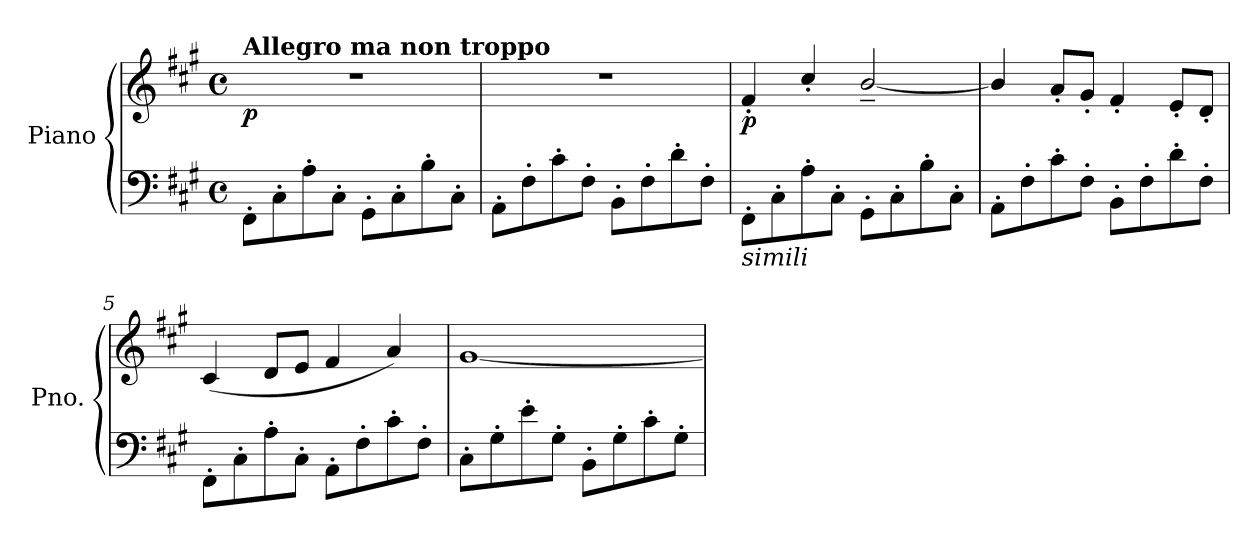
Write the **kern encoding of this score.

**kern	**kern	**dynam
*part1	*part1	*part1
*staff2	*staff1	*staff1/2
*I"Piano	*	*
*I'Pno.	*	*
*clefF4	*clefG2	*
*k[f#c#g#]	*k[f#c#g#]	*
*M4/4	*M4/4	*
*met(c)	*met(c)	*
=1	=1	=1
!	!LO:TX:a:B:t=Allegro ma non troppo	!
!	!	!LO:DY:b
8FF#'\L	1r	p
8C#'\	.	.
8A'\	.	.
8C#'\J	.	.
8GG#'\L	.	.
8C#'\	.	.
8B'\	.	.
8C#'\J	.	.
=2	=2	=2
8AA'\L	1r	.
8F#'\	.	.
8c#'\	.	.
8F#'\J	.	.
8BB'\L	.	.
8F#'\	.	.
8d'\	.	.
8F#'\J	.	.
=3	=3	=3
!LO:TX:b:i:t=simili	!	!
!	!	!LO:DY:b
8FF#'\L	4f#'/	p
8C#'\	.	.
8A'\	4cc#'/	.
8C#'\J	.	.
8GG#'\L	[2b~/	.
8C#'\	.	.
8B'\	.	.
8C#'\J	.	.
!!LO:LB:g=z
=4	=4	=4
8AA'\L	4b/]	.
8F#'\	.	.
8c#'\	8a'/L	.
8F#'\J	8g#'/J	.
8BB'\L	4f#'/	.
8F#'\	.	.
8d'\	8e'/L	.
8F#'\J	8d'/J	.
=5	=5	=5
8FF#'\L	(<4c#/	.
8C#'\	.	.
8A'\	8d/L	.
8C#'\J	8e/J	.
8AA'\L	4f#/	.
8F#'\	.	.
8c#'\	4a/)	.
8F#'\J	.	.
=6	=6	=6
8C#'\L	[1g#	.
8G#'\	.	.
8e'\	.	.
8G#'\J	.	.
8BB'\L	.	.
8G#'\	.	.
8c#'\	.	.
8G#'\J	.	.
=	=	=
*-	*-	*-
